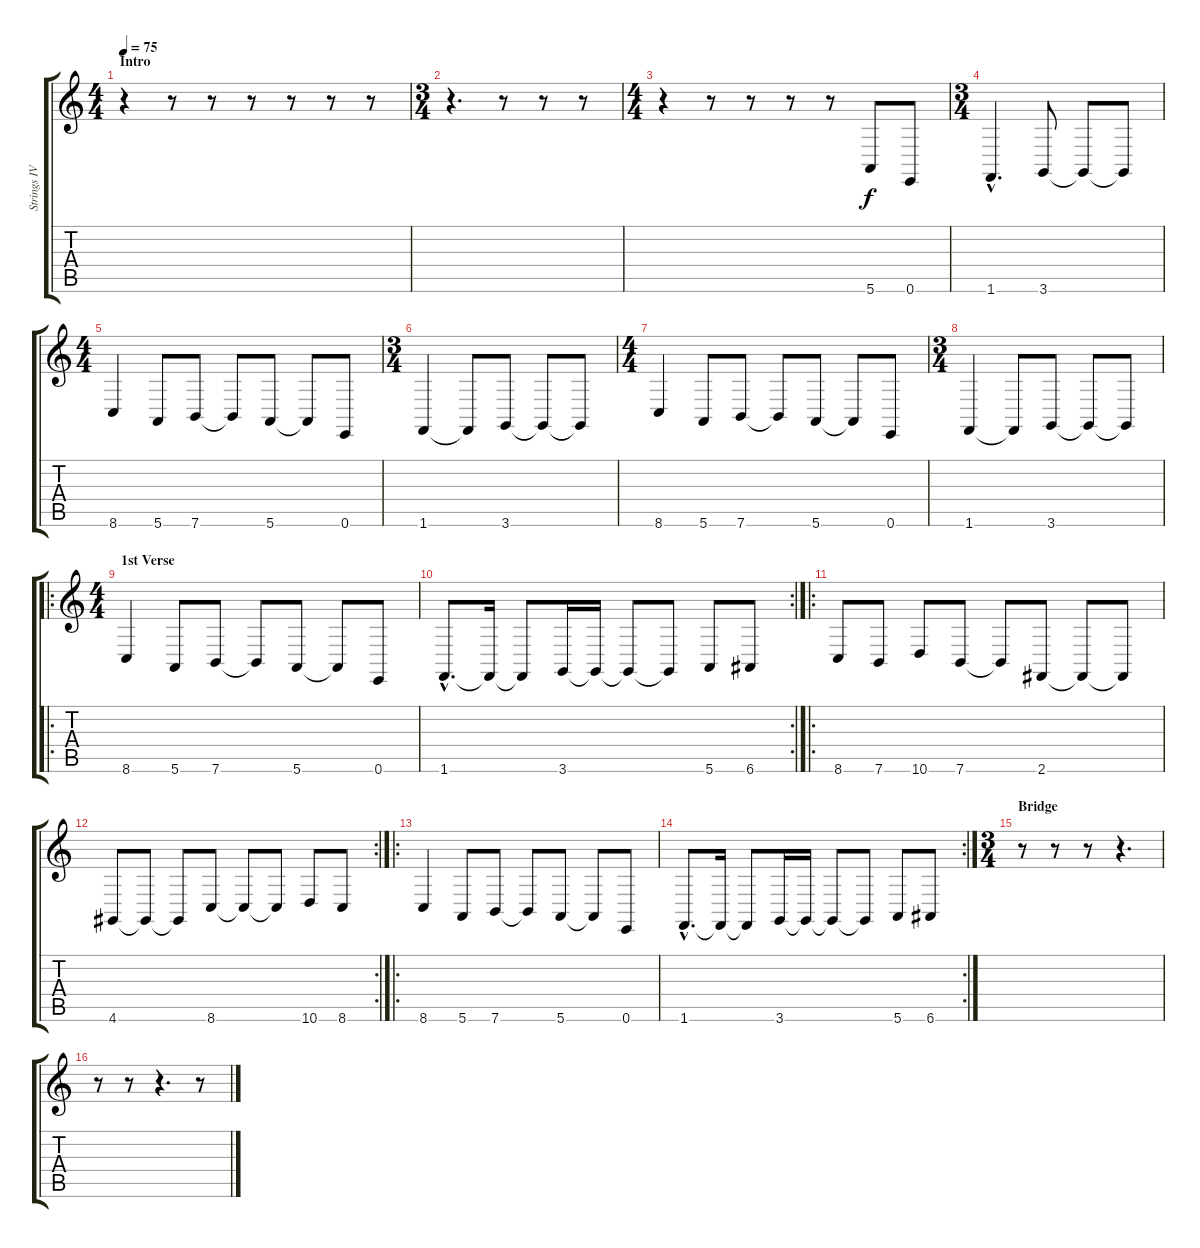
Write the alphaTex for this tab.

\track ("Strings IV" "Strings IV") {instrument stringensemble1}
\staff {score tabs}
\tuning (E4 B3 G3 D3 A2 E2) {hide}
\ts (4 4)
\section ("" "Intro")
\tempo 75
\clef g2
\ks c
r.4{dy f instrument stringensemble1} r.8 r.8 r.8 r.8 r.8 r.8 |
\ts (3 4)
r.4{d} r.8 r.8 r.8 |
\ts (4 4)
r.4 r.8 r.8 r.8 r.8 5.6.8 0.6.8 |
\ts (3 4)
1.6{hac}.4{d} 3.6.8 3.6{t}.8 3.6{t}.8 |
\ts (4 4)
8.6.4 5.6.8 7.6.8 7.6{t}.8 5.6.8 5.6{t}.8 0.6.8 |
\ts (3 4)
1.6.4 1.6{t}.8 3.6.8 3.6{t}.8 3.6{t}.8 |
\ts (4 4)
8.6.4 5.6.8 7.6.8 7.6{t}.8 5.6.8 5.6{t}.8 0.6.8 |
\ts (3 4)
1.6.4 1.6{t}.8 3.6.8 3.6{t}.8 3.6{t}.8 |
\ro
\ts (4 4)
\section ("" "1st Verse")
8.6.4 5.6.8 7.6.8 7.6{t}.8 5.6.8 5.6{t}.8 0.6.8 |
\rc 2
1.6{hac}.8{d} 1.6{t}.16 1.6{t}.8 3.6.16 3.6{t}.16 3.6{t}.8 3.6{t}.8 5.6.8 6.6.8 |
\ro
8.6.8 7.6.8 10.6.8 7.6.8 7.6{t}.8 2.6.8 2.6{t}.8 2.6{t}.8 |
\rc 2
4.6.8 4.6{t}.8 4.6{t}.8 8.6.8 8.6{t}.8 8.6{t}.8 10.6.8 8.6.8 |
\ro
8.6.4 5.6.8 7.6.8 7.6{t}.8 5.6.8 5.6{t}.8 0.6.8 |
\rc 2
1.6{hac}.8{d} 1.6{t}.16 1.6{t}.8 3.6.16 3.6{t}.16 3.6{t}.8 3.6{t}.8 5.6.8 6.6.8 |
\ts (3 4)
\section ("" "Bridge")
r.8 r.8 r.8 r.4{d} |
r.8 r.8 r.4{d} r.8
